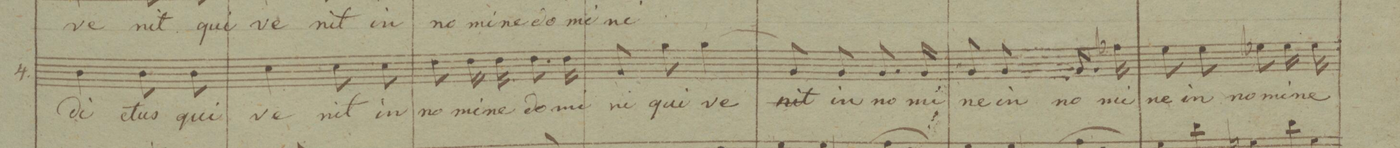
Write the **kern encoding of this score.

**kern	**text
*I"Baſso	*
*clefF4	*
*k[b-e-]	*
*M2/4	*
4D\	-di-
8D\	-ctus
8D\	qui
=44	=44
4E-\	ve-
8E-\	-nit
8E-\	in
=45	=45
8F\	no-
16F\	-mi-
16F\	-ne
8.F\	do-
16F\	-mi-
=46	=46
8BB-/	-ni
8B-\	qui
(>4B-\	ve-
=47	=47
8BB-/)	-nit
8BB-/	in
8.BB-/	no-
16BB-/	-mi-
=48	=48
8BB-/	-ne
8BB-/	in
8.BB-/	no-
16A-X\	-mi-
=49	=49
8G\	-ne
8G\	in
8G-X\	no-
16G-\	-mi-
16G-\	-ne
=50	=50
*-	*-
